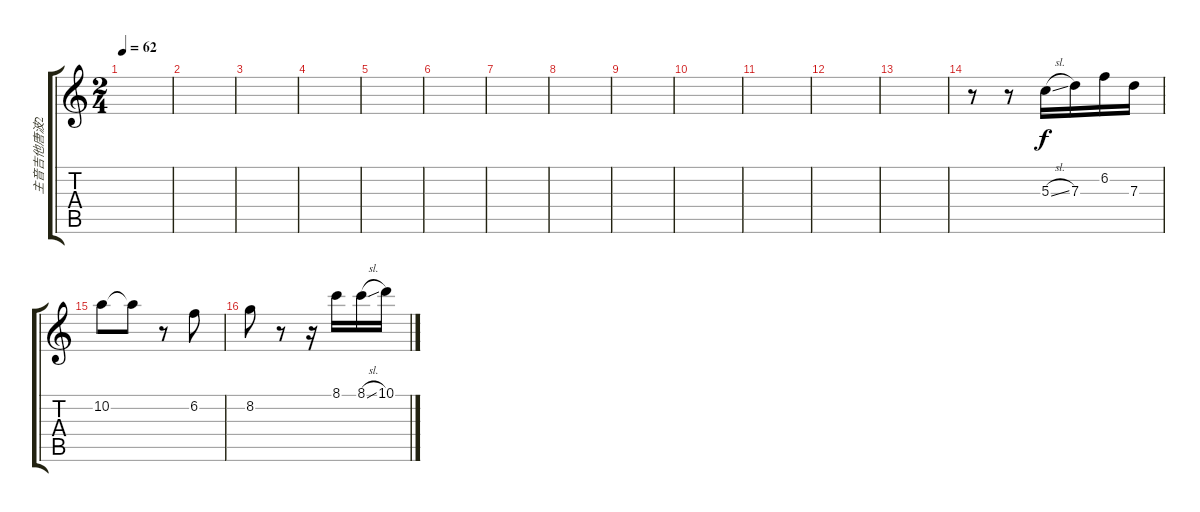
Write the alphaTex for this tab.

\track ("主音吉他唐波2" "主音吉他唐波2") {instrument distortionguitar}
\staff {score tabs}
\tuning (E4 B3 G3 D3 A2 E2) {hide}
\ts (2 4)
\tempo 62
\clef g2
\ks c
|
|
|
|
|
|
|
|
|
|
|
|
|
r.8 r.8 5.3{sl}.16 7.3.16 6.2.16 7.3.16 |
10.2.8 10.2{t}.8 r.8 6.2.8 |
8.2.8 r.8 r.16 8.1.16 8.1{sl}.16 10.1.16
